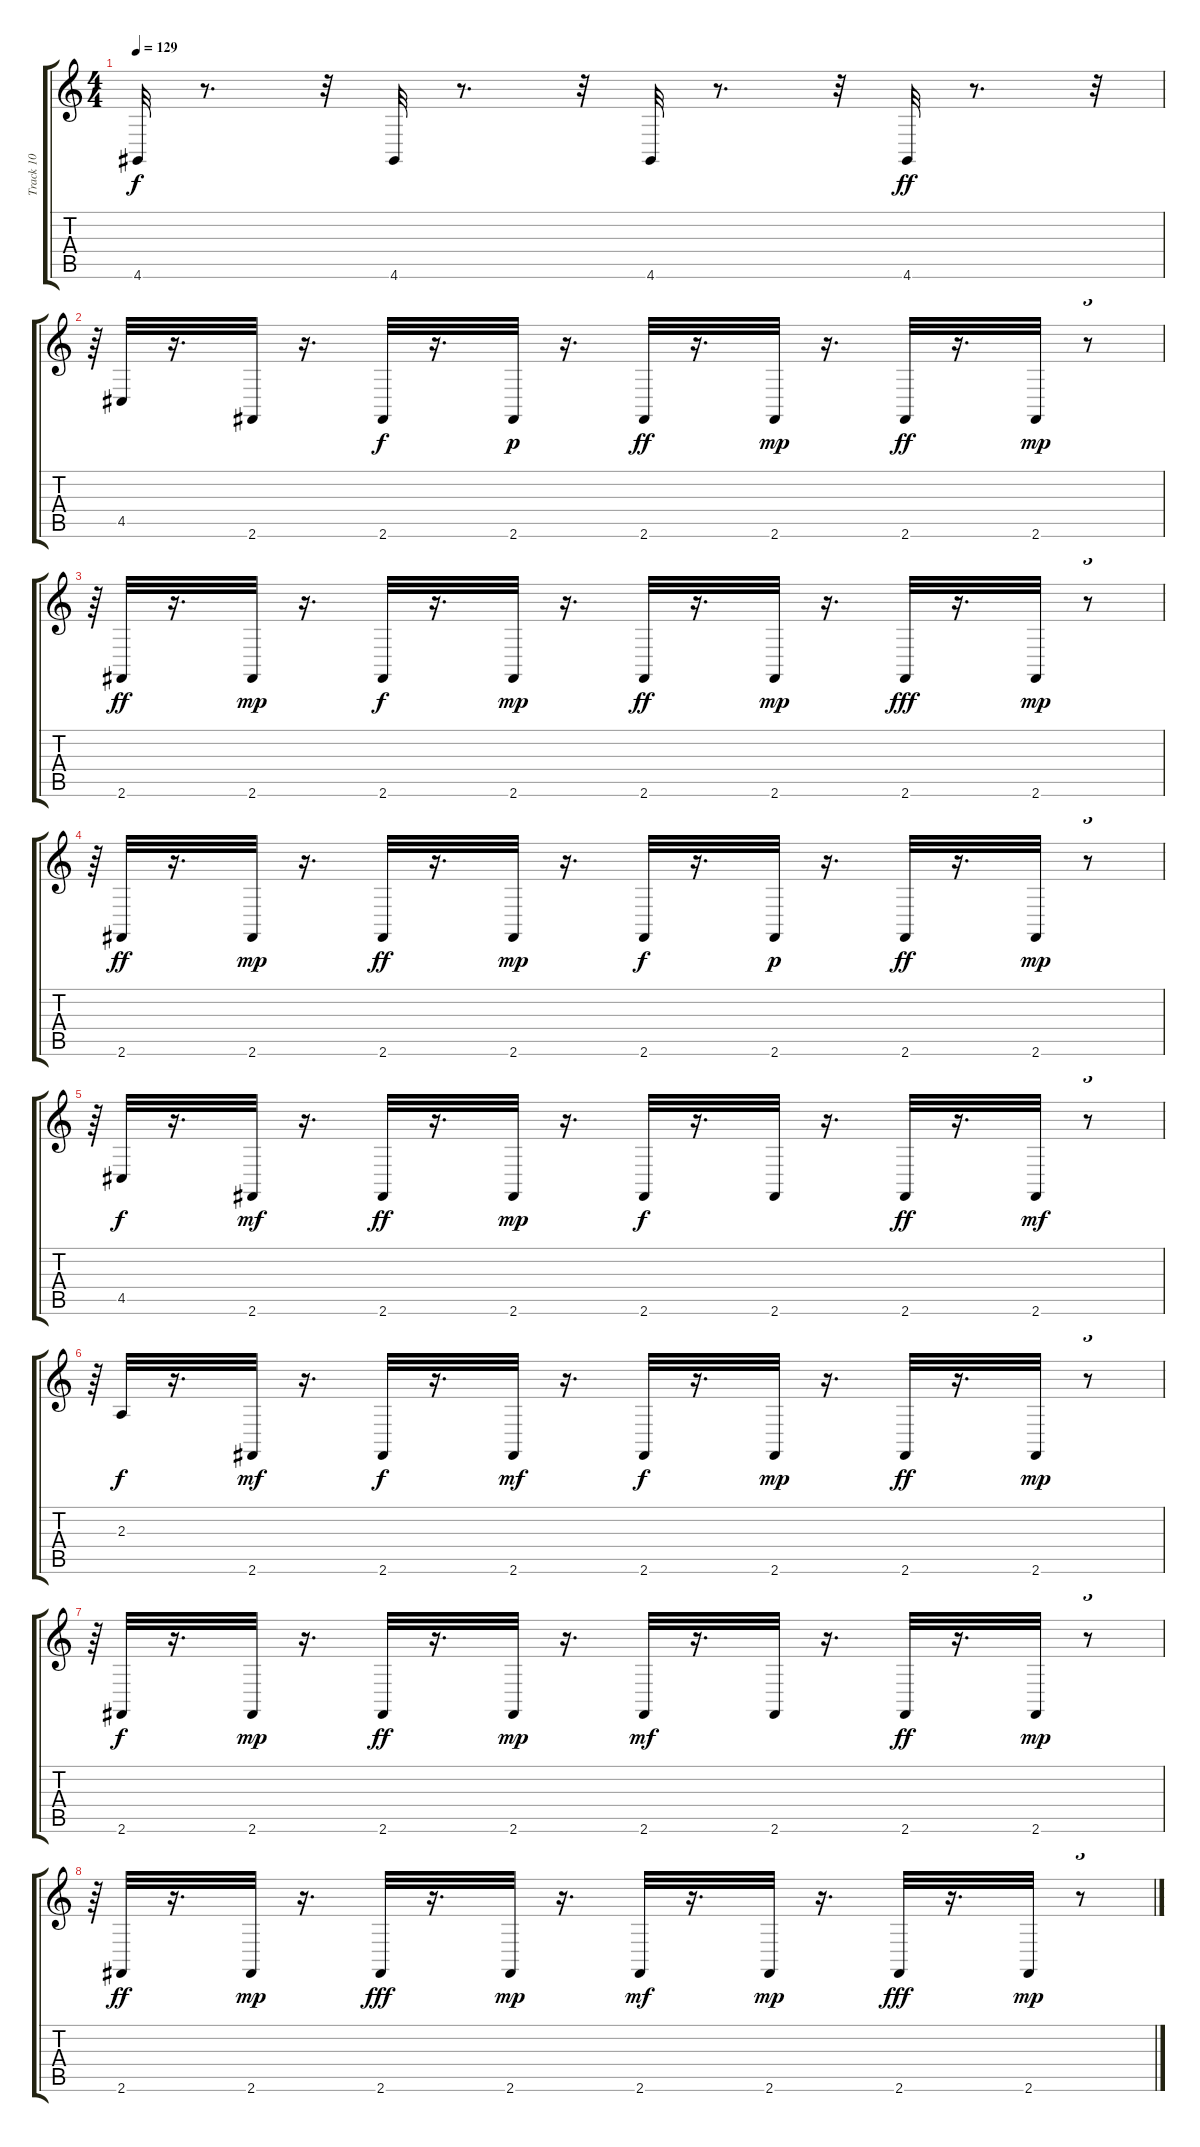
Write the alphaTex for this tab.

\track ("Track 10" "Track 10") {instrument acousticgrandpiano}
\staff {score tabs}
\tuning (E4 B3 G3 D3 A2 E2) {hide}
\ts (4 4)
\tempo 129
\clef g2
\ks c
4.6.32{dy f} r.8{d} r.32 4.6.32 r.8{d} r.32 4.6.32 r.8{d} r.32 4.6.32{dy ff} r.8{d} r.32 |
r.64{tu (3 2)} 4.5.32 r.16{d} 2.6.32 r.16{d} 2.6.32{dy f} r.16{d} 2.6.32{dy p} r.16{d} 2.6.32{dy ff} r.16{d} 2.6.32{dy mp} r.16{d} 2.6.32{dy ff} r.16{d} 2.6.32{dy mp} r.8{tu (3 2)} |
r.64{tu (3 2)} 2.6.32{dy ff} r.16{d} 2.6.32{dy mp} r.16{d} 2.6.32{dy f} r.16{d} 2.6.32{dy mp} r.16{d} 2.6.32{dy ff} r.16{d} 2.6.32{dy mp} r.16{d} 2.6.32{dy fff} r.16{d} 2.6.32{dy mp} r.8{tu (3 2)} |
r.64{tu (3 2)} 2.6.32{dy ff} r.16{d} 2.6.32{dy mp} r.16{d} 2.6.32{dy ff} r.16{d} 2.6.32{dy mp} r.16{d} 2.6.32{dy f} r.16{d} 2.6.32{dy p} r.16{d} 2.6.32{dy ff} r.16{d} 2.6.32{dy mp} r.8{tu (3 2)} |
r.64{tu (3 2)} 4.5.32{dy f} r.16{d} 2.6.32{dy mf} r.16{d} 2.6.32{dy ff} r.16{d} 2.6.32{dy mp} r.16{d} 2.6.32{dy f} r.16{d} 2.6.32 r.16{d} 2.6.32{dy ff} r.16{d} 2.6.32{dy mf} r.8{tu (3 2)} |
r.64{tu (3 2)} 2.3.32{dy f} r.16{d} 2.6.32{dy mf} r.16{d} 2.6.32{dy f} r.16{d} 2.6.32{dy mf} r.16{d} 2.6.32{dy f} r.16{d} 2.6.32{dy mp} r.16{d} 2.6.32{dy ff} r.16{d} 2.6.32{dy mp} r.8{tu (3 2)} |
r.64{tu (3 2)} 2.6.32{dy f} r.16{d} 2.6.32{dy mp} r.16{d} 2.6.32{dy ff} r.16{d} 2.6.32{dy mp} r.16{d} 2.6.32{dy mf} r.16{d} 2.6.32 r.16{d} 2.6.32{dy ff} r.16{d} 2.6.32{dy mp} r.8{tu (3 2)} |
r.64{tu (3 2)} 2.6.32{dy ff} r.16{d} 2.6.32{dy mp} r.16{d} 2.6.32{dy fff} r.16{d} 2.6.32{dy mp} r.16{d} 2.6.32{dy mf} r.16{d} 2.6.32{dy mp} r.16{d} 2.6.32{dy fff} r.16{d} 2.6.32{dy mp} r.8{tu (3 2)}
